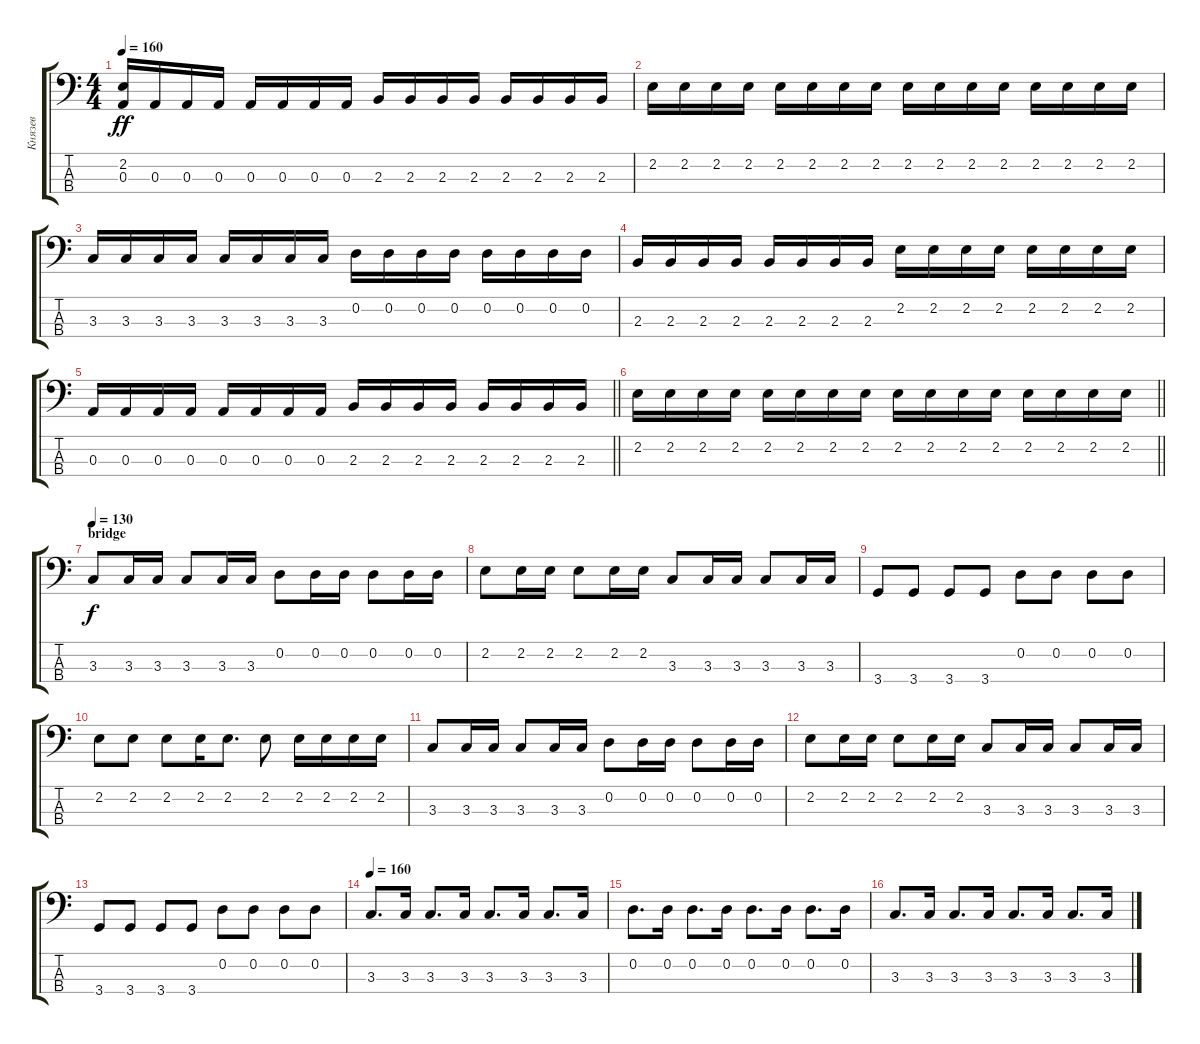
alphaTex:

\track ("Князев" "Князев") {instrument electricbasspick}
\staff {score tabs}
\tuning (G2 D2 A1 E1) {hide}
\ts (4 4)
\tempo 160
\clef f4
\ks c
(2.2 0.3).16{dy ff} 0.3.16 0.3.16 0.3.16 0.3.16 0.3.16 0.3.16 0.3.16 2.3.16 2.3.16 2.3.16 2.3.16 2.3.16 2.3.16 2.3.16 2.3.16 |
2.2.16 2.2.16 2.2.16 2.2.16 2.2.16 2.2.16 2.2.16 2.2.16 2.2.16 2.2.16 2.2.16 2.2.16 2.2.16 2.2.16 2.2.16 2.2.16 |
3.3.16 3.3.16 3.3.16 3.3.16 3.3.16 3.3.16 3.3.16 3.3.16 0.2.16 0.2.16 0.2.16 0.2.16 0.2.16 0.2.16 0.2.16 0.2.16 |
2.3.16 2.3.16 2.3.16 2.3.16 2.3.16 2.3.16 2.3.16 2.3.16 2.2.16 2.2.16 2.2.16 2.2.16 2.2.16 2.2.16 2.2.16 2.2.16 |
\barLineRight lightlight
0.3.16 0.3.16 0.3.16 0.3.16 0.3.16 0.3.16 0.3.16 0.3.16 2.3.16 2.3.16 2.3.16 2.3.16 2.3.16 2.3.16 2.3.16 2.3.16 |
\barLineRight lightlight
2.2.16 2.2.16 2.2.16 2.2.16 2.2.16 2.2.16 2.2.16 2.2.16 2.2.16 2.2.16 2.2.16 2.2.16 2.2.16 2.2.16 2.2.16 2.2.16 |
\section ("" "bridge")
\tempo 130
3.3.8{dy f} 3.3.16 3.3.16 3.3.8 3.3.16 3.3.16 0.2.8 0.2.16 0.2.16 0.2.8 0.2.16 0.2.16 |
2.2.8 2.2.16 2.2.16 2.2.8 2.2.16 2.2.16 3.3.8 3.3.16 3.3.16 3.3.8 3.3.16 3.3.16 |
3.4.8 3.4.8 3.4.8 3.4.8 0.2.8 0.2.8 0.2.8 0.2.8 |
2.2.8 2.2.8 2.2.8 2.2.16 2.2.8{d} 2.2.8 2.2.16 2.2.16 2.2.16 2.2.16 |
3.3.8 3.3.16 3.3.16 3.3.8 3.3.16 3.3.16 0.2.8 0.2.16 0.2.16 0.2.8 0.2.16 0.2.16 |
2.2.8 2.2.16 2.2.16 2.2.8 2.2.16 2.2.16 3.3.8 3.3.16 3.3.16 3.3.8 3.3.16 3.3.16 |
3.4.8 3.4.8 3.4.8 3.4.8 0.2.8 0.2.8 0.2.8 0.2.8 |
\tempo 160
3.3.8{d} 3.3.16 3.3.8{d} 3.3.16 3.3.8{d} 3.3.16 3.3.8{d} 3.3.16 |
0.2.8{d} 0.2.16 0.2.8{d} 0.2.16 0.2.8{d} 0.2.16 0.2.8{d} 0.2.16 |
3.3.8{d} 3.3.16 3.3.8{d} 3.3.16 3.3.8{d} 3.3.16 3.3.8{d} 3.3.16
